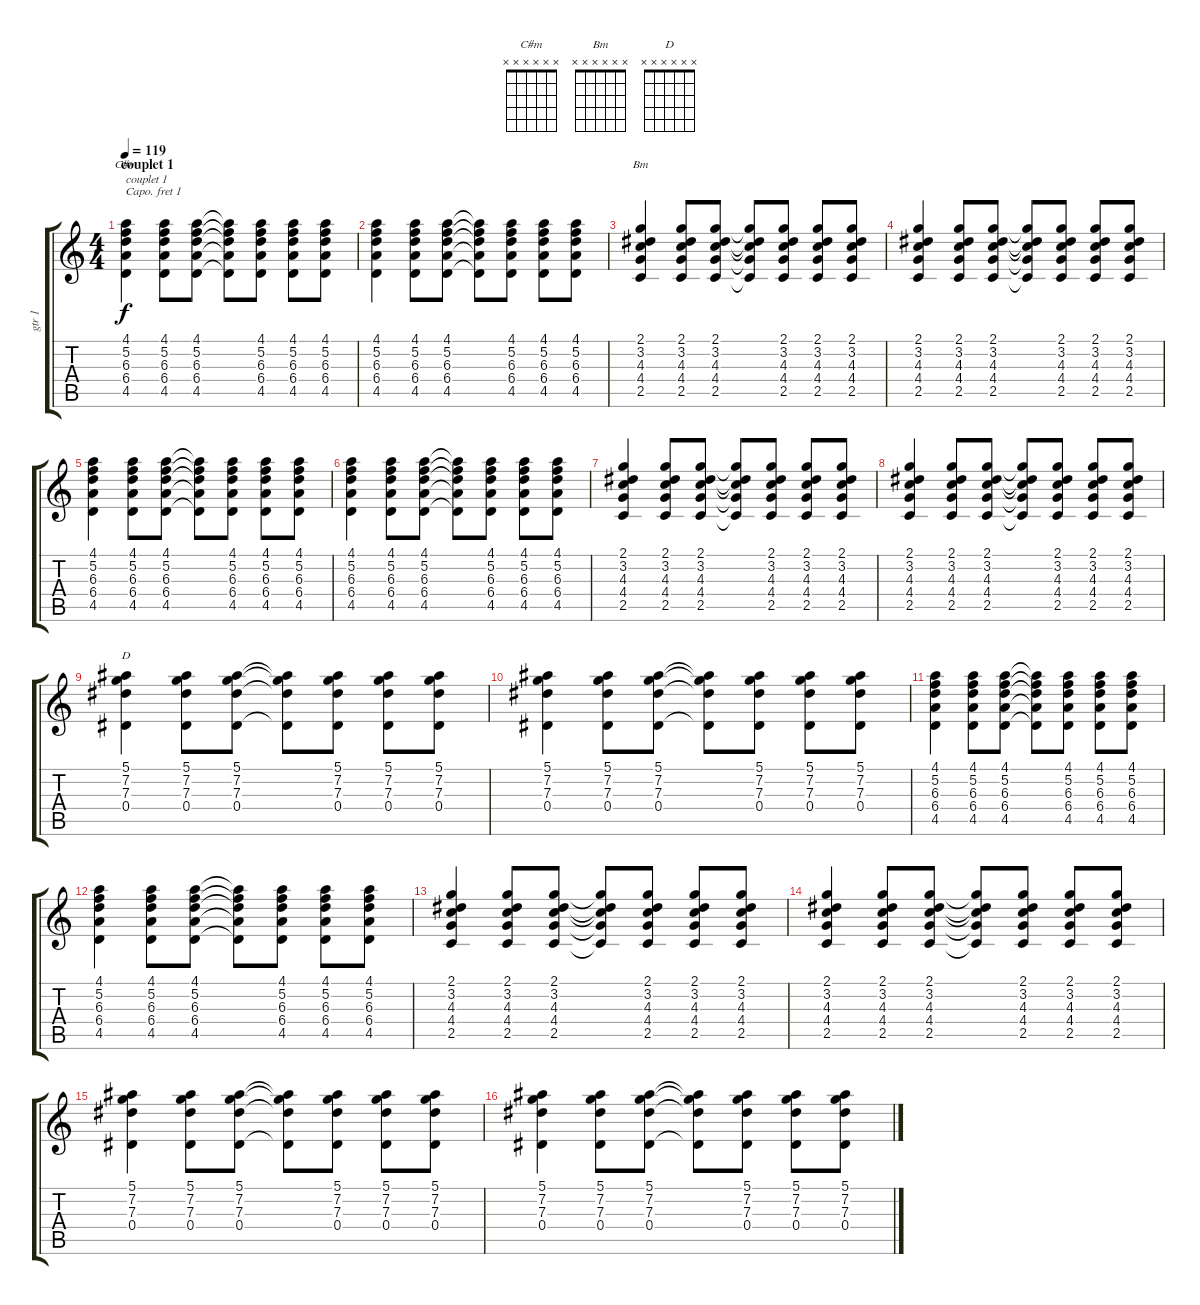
\track ("gtr 1" "gtr 1") {instrument acousticguitarsteel}
\staff {score tabs}
\capo 1
\tuning (E4 B3 G3 D3 A2 E2) {hide}
\chord ("C#m" x x x x x x)
\chord ("Bm" x x x x x x)
\chord ("D" x x x x x x)
\ts (4 4)
\section ("" "couplet 1")
\tempo 119
\clef g2
\ks c
(4.1 5.2 6.3 6.4 4.5).4{ch "C#m" txt "couplet 1" dy f instrument acousticguitarsteel} (4.1 5.2 6.3 6.4 4.5).8 (4.1 5.2 6.3 6.4 4.5).8 (4.1{t} 5.2{t} 6.3{t} 6.4{t} 4.5{t}).8 (4.1 5.2 6.3 6.4 4.5).8 (4.1 5.2 6.3 6.4 4.5).8 (4.1 5.2 6.3 6.4 4.5).8 |
(4.1 5.2 6.3 6.4 4.5).4 (4.1 5.2 6.3 6.4 4.5).8 (4.1 5.2 6.3 6.4 4.5).8 (4.1{t} 5.2{t} 6.3{t} 6.4{t} 4.5{t}).8 (4.1 5.2 6.3 6.4 4.5).8 (4.1 5.2 6.3 6.4 4.5).8 (4.1 5.2 6.3 6.4 4.5).8 |
(2.1 3.2 4.3 4.4 2.5).4{ch "Bm"} (2.1 3.2 4.3 4.4 2.5).8 (2.1 3.2 4.3 4.4 2.5).8 (2.1{t} 3.2{t} 4.3{t} 4.4{t} 2.5{t}).8 (2.1 3.2 4.3 4.4 2.5).8 (2.1 3.2 4.3 4.4 2.5).8 (2.1 3.2 4.3 4.4 2.5).8 |
(2.1 3.2 4.3 4.4 2.5).4 (2.1 3.2 4.3 4.4 2.5).8 (2.1 3.2 4.3 4.4 2.5).8 (2.1{t} 3.2{t} 4.3{t} 4.4{t} 2.5{t}).8 (2.1 3.2 4.3 4.4 2.5).8 (2.1 3.2 4.3 4.4 2.5).8 (2.1 3.2 4.3 4.4 2.5).8 |
(4.1 5.2 6.3 6.4 4.5).4 (4.1 5.2 6.3 6.4 4.5).8 (4.1 5.2 6.3 6.4 4.5).8 (4.1{t} 5.2{t} 6.3{t} 6.4{t} 4.5{t}).8 (4.1 5.2 6.3 6.4 4.5).8 (4.1 5.2 6.3 6.4 4.5).8 (4.1 5.2 6.3 6.4 4.5).8 |
(4.1 5.2 6.3 6.4 4.5).4 (4.1 5.2 6.3 6.4 4.5).8 (4.1 5.2 6.3 6.4 4.5).8 (4.1{t} 5.2{t} 6.3{t} 6.4{t} 4.5{t}).8 (4.1 5.2 6.3 6.4 4.5).8 (4.1 5.2 6.3 6.4 4.5).8 (4.1 5.2 6.3 6.4 4.5).8 |
(2.1 3.2 4.3 4.4 2.5).4 (2.1 3.2 4.3 4.4 2.5).8 (2.1 3.2 4.3 4.4 2.5).8 (2.1{t} 3.2{t} 4.3{t} 4.4{t} 2.5{t}).8 (2.1 3.2 4.3 4.4 2.5).8 (2.1 3.2 4.3 4.4 2.5).8 (2.1 3.2 4.3 4.4 2.5).8 |
(2.1 3.2 4.3 4.4 2.5).4 (2.1 3.2 4.3 4.4 2.5).8 (2.1 3.2 4.3 4.4 2.5).8 (2.1{t} 3.2{t} 4.3{t} 4.4{t} 2.5{t}).8 (2.1 3.2 4.3 4.4 2.5).8 (2.1 3.2 4.3 4.4 2.5).8 (2.1 3.2 4.3 4.4 2.5).8 |
(5.1 7.2 7.3 0.4).4{ch "D"} (5.1 7.2 7.3 0.4).8 (5.1 7.2 7.3 0.4).8 (5.1{t} 7.2{t} 7.3{t} 0.4{t}).8 (5.1 7.2 7.3 0.4).8 (5.1 7.2 7.3 0.4).8 (5.1 7.2 7.3 0.4).8 |
(5.1 7.2 7.3 0.4).4 (5.1 7.2 7.3 0.4).8 (5.1 7.2 7.3 0.4).8 (5.1{t} 7.2{t} 7.3{t} 0.4{t}).8 (5.1 7.2 7.3 0.4).8 (5.1 7.2 7.3 0.4).8 (5.1 7.2 7.3 0.4).8 |
(4.1 5.2 6.3 6.4 4.5).4 (4.1 5.2 6.3 6.4 4.5).8 (4.1 5.2 6.3 6.4 4.5).8 (4.1{t} 5.2{t} 6.3{t} 6.4{t} 4.5{t}).8 (4.1 5.2 6.3 6.4 4.5).8 (4.1 5.2 6.3 6.4 4.5).8 (4.1 5.2 6.3 6.4 4.5).8 |
(4.1 5.2 6.3 6.4 4.5).4 (4.1 5.2 6.3 6.4 4.5).8 (4.1 5.2 6.3 6.4 4.5).8 (4.1{t} 5.2{t} 6.3{t} 6.4{t} 4.5{t}).8 (4.1 5.2 6.3 6.4 4.5).8 (4.1 5.2 6.3 6.4 4.5).8 (4.1 5.2 6.3 6.4 4.5).8 |
(2.1 3.2 4.3 4.4 2.5).4 (2.1 3.2 4.3 4.4 2.5).8 (2.1 3.2 4.3 4.4 2.5).8 (2.1{t} 3.2{t} 4.3{t} 4.4{t} 2.5{t}).8 (2.1 3.2 4.3 4.4 2.5).8 (2.1 3.2 4.3 4.4 2.5).8 (2.1 3.2 4.3 4.4 2.5).8 |
(2.1 3.2 4.3 4.4 2.5).4 (2.1 3.2 4.3 4.4 2.5).8 (2.1 3.2 4.3 4.4 2.5).8 (2.1{t} 3.2{t} 4.3{t} 4.4{t} 2.5{t}).8 (2.1 3.2 4.3 4.4 2.5).8 (2.1 3.2 4.3 4.4 2.5).8 (2.1 3.2 4.3 4.4 2.5).8 |
(5.1 7.2 7.3 0.4).4 (5.1 7.2 7.3 0.4).8 (5.1 7.2 7.3 0.4).8 (5.1{t} 7.2{t} 7.3{t} 0.4{t}).8 (5.1 7.2 7.3 0.4).8 (5.1 7.2 7.3 0.4).8 (5.1 7.2 7.3 0.4).8 |
(5.1 7.2 7.3 0.4).4 (5.1 7.2 7.3 0.4).8 (5.1 7.2 7.3 0.4).8 (5.1{t} 7.2{t} 7.3{t} 0.4{t}).8 (5.1 7.2 7.3 0.4).8 (5.1 7.2 7.3 0.4).8 (5.1 7.2 7.3 0.4).8
